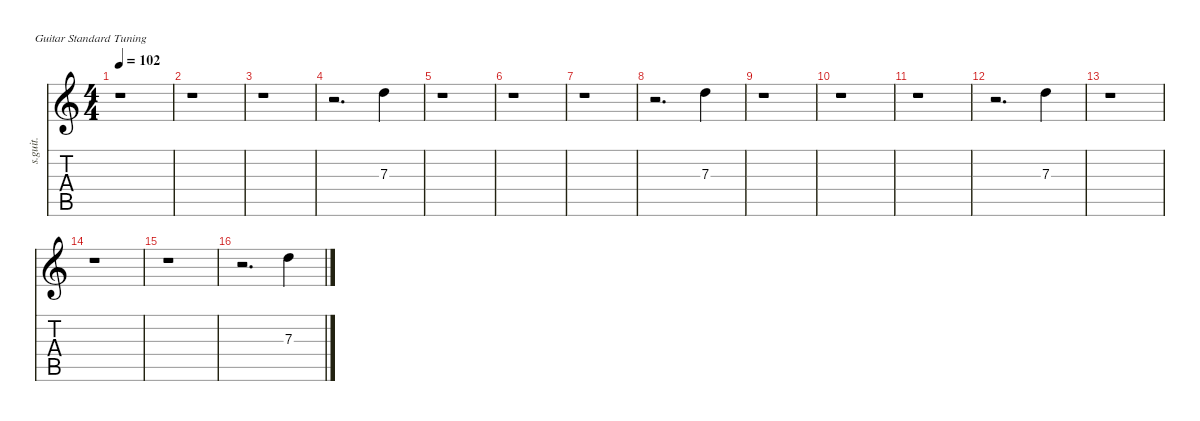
\defaultSystemsLayout 4
\hideDynamics
\bracketExtendMode nobrackets
\track ("" "s.guit.") {instrument reversecymbal}
\staff {score tabs}
\tuning (E4 B3 G3 D3 A2 E2)
\displaytranspose 12
\ts (4 4)
\beaming (8 2 2 2 2)
\tempo 102
\clef g2
\ks c
r.1{dy pp instrument reversecymbal} |
r.1 |
r.1 |
r.2{d} 7.3.4 |
r.1 |
r.1 |
r.1 |
r.2{d} 7.3.4 |
r.1 |
r.1 |
r.1 |
r.2{d} 7.3.4 |
r.1 |
r.1 |
r.1 |
r.2{d} 7.3.4
